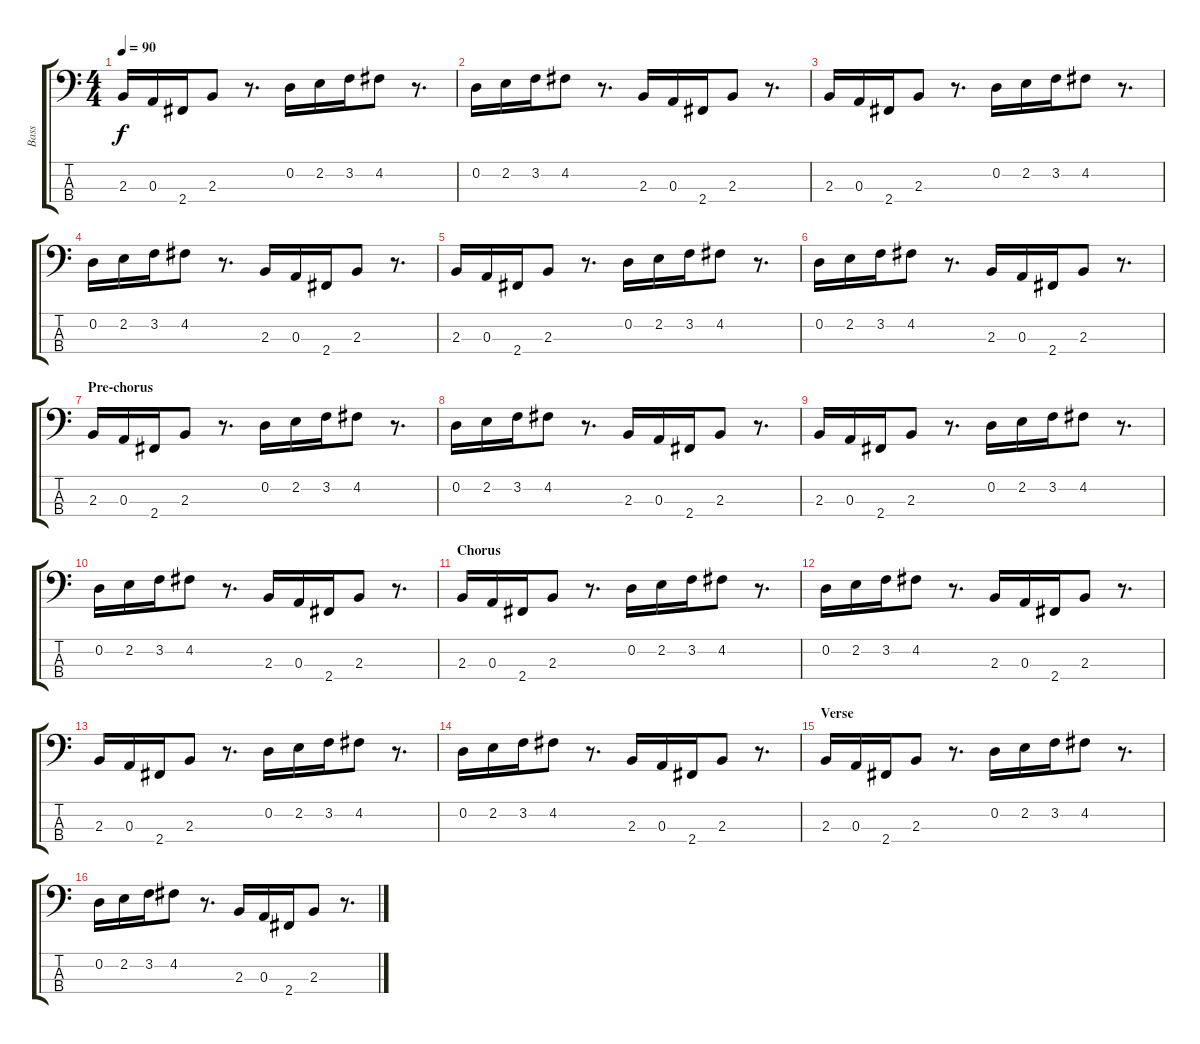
\track ("Bass" "Bass") {instrument electricbassfinger}
\staff {score tabs}
\tuning (G2 D2 A1 E1) {hide}
\ts (4 4)
\tempo 90
\clef f4
\ks c
2.3.16{dy f} 0.3.16 2.4.16 2.3.8 r.8{d} 0.2.16 2.2.16 3.2.16 4.2.8 r.8{d} |
0.2.16 2.2.16 3.2.16 4.2.8 r.8{d} 2.3.16 0.3.16 2.4.16 2.3.8 r.8{d} |
2.3.16 0.3.16 2.4.16 2.3.8 r.8{d} 0.2.16 2.2.16 3.2.16 4.2.8 r.8{d} |
0.2.16 2.2.16 3.2.16 4.2.8 r.8{d} 2.3.16 0.3.16 2.4.16 2.3.8 r.8{d} |
2.3.16 0.3.16 2.4.16 2.3.8 r.8{d} 0.2.16 2.2.16 3.2.16 4.2.8 r.8{d} |
0.2.16 2.2.16 3.2.16 4.2.8 r.8{d} 2.3.16 0.3.16 2.4.16 2.3.8 r.8{d} |
\section ("" "Pre-chorus")
2.3.16 0.3.16 2.4.16 2.3.8 r.8{d} 0.2.16 2.2.16 3.2.16 4.2.8 r.8{d} |
0.2.16 2.2.16 3.2.16 4.2.8 r.8{d} 2.3.16 0.3.16 2.4.16 2.3.8 r.8{d} |
2.3.16 0.3.16 2.4.16 2.3.8 r.8{d} 0.2.16 2.2.16 3.2.16 4.2.8 r.8{d} |
0.2.16 2.2.16 3.2.16 4.2.8 r.8{d} 2.3.16 0.3.16 2.4.16 2.3.8 r.8{d} |
\section ("" "Chorus")
2.3.16 0.3.16 2.4.16 2.3.8 r.8{d} 0.2.16 2.2.16 3.2.16 4.2.8 r.8{d} |
0.2.16 2.2.16 3.2.16 4.2.8 r.8{d} 2.3.16 0.3.16 2.4.16 2.3.8 r.8{d} |
2.3.16 0.3.16 2.4.16 2.3.8 r.8{d} 0.2.16 2.2.16 3.2.16 4.2.8 r.8{d} |
0.2.16 2.2.16 3.2.16 4.2.8 r.8{d} 2.3.16 0.3.16 2.4.16 2.3.8 r.8{d} |
\section ("" "Verse")
2.3.16 0.3.16 2.4.16 2.3.8 r.8{d} 0.2.16 2.2.16 3.2.16 4.2.8 r.8{d} |
0.2.16 2.2.16 3.2.16 4.2.8 r.8{d} 2.3.16 0.3.16 2.4.16 2.3.8 r.8{d}
